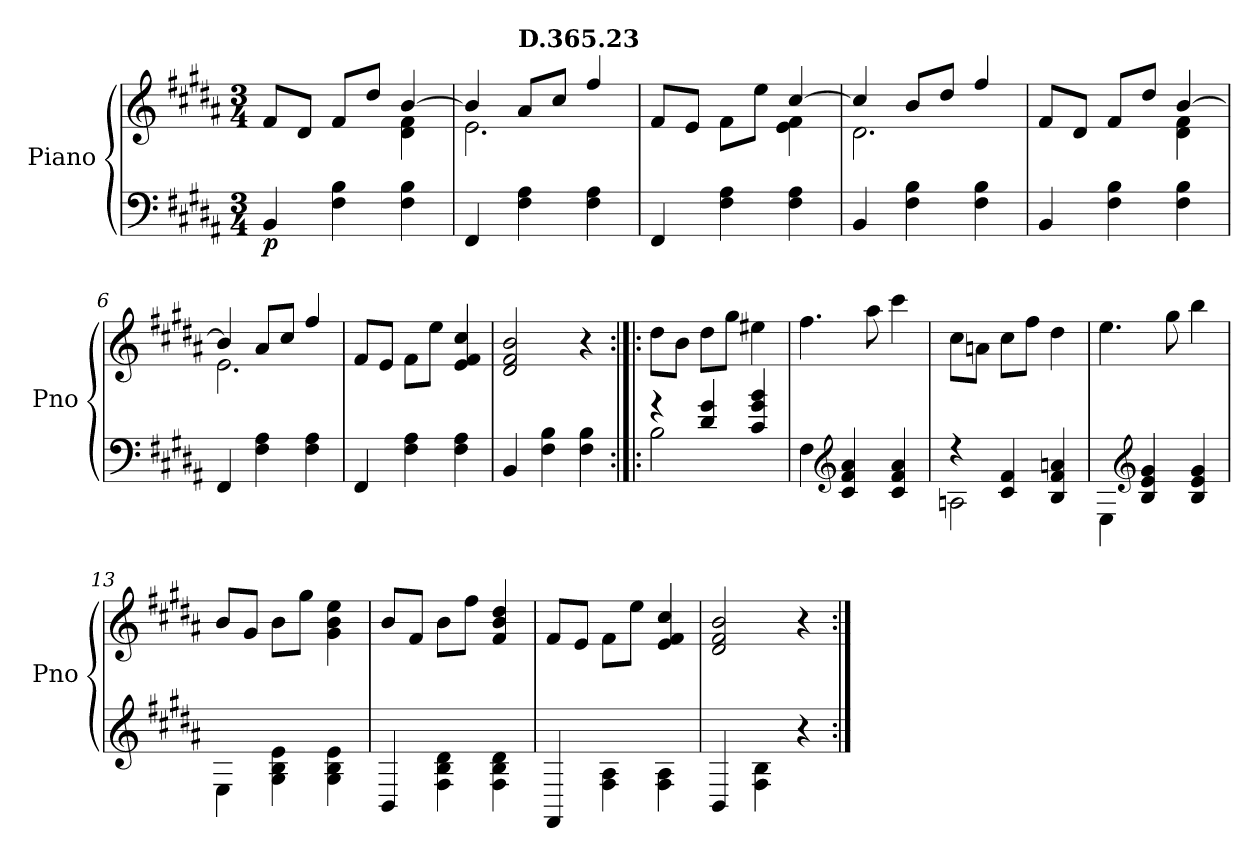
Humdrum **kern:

**kern	**kern	**dynam
*part1	*part1	*part1
*staff2	*staff1	*staff1/2
*I"Piano	*	*
*I'Pno	*	*
*clefF4	*clefG2	*
*k[f#c#g#d#a#]	*k[f#c#g#d#a#]	*
*M3/4	*M3/4	*
=1	=1	=1
*	*^	*
!	!	!	!LO:DY:b=2
4BB/	8f#/L	2ryy	p
.	8d#/J	.	.
4F#\ 4B\	8f#/L	.	.
.	8dd#/J	.	.
4F#\ 4B\	[4b/	4d#\ 4f#\	.
=2	=2	=2	=2
4FF#/	4b/]	2.e\	.
!	!LO:TX:a:B:t=D.365.23	!	!
4F#\ 4A#\	8a#/L	.	.
.	8cc#/J	.	.
4F#\ 4A#\	4ff#/	.	.
=3	=3	=3	=3
4FF#/	8f#/L	2ryy	.
.	8e/J	.	.
4F#\ 4A#\	8f#\L	.	.
.	8ee\J	.	.
4F#\ 4A#\	[4cc#/	4e\ 4f#\	.
=4	=4	=4	=4
4BB/	4cc#/]	2.d#\	.
4F#\ 4B\	8b/L	.	.
.	8dd#/J	.	.
4F#\ 4B\	4ff#/	.	.
!!LO:LB:g=z	!!
=5	=5	=5	=5
4BB/	8f#/L	2ryy	.
.	8d#/J	.	.
4F#\ 4B\	8f#/L	.	.
.	8dd#/J	.	.
4F#\ 4B\	[4b/	4d#\ 4f#\	.
=6	=6	=6	=6
4FF#/	4b/]	2.e\	.
4F#\ 4A#\	8a#/L	.	.
.	8cc#/J	.	.
4F#\ 4A#\	4ff#/	.	.
*	*v	*v	*
=7	=7	=7
4FF#/	8f#/L	.
.	8e/J	.
4F#\ 4A#\	8f#\L	.
.	8ee\J	.
4F#\ 4A#\	4e/ 4f#/ 4cc#/	.
=8	=8	=8
4BB/	2d#/ 2f#/ 2b/	.
4F#\ 4B\	.	.
4F#\ 4B\	4r	.
!!LO:LB:g=z
=9:|!|:	=9:|!|:	=9:|!|:
*^	*	*
4r	2B\	8dd#\L	.
.	.	8b\J	.
4d#/ 4g#/	.	8dd#\L	.
.	.	8gg#\J	.
4c#/ 4g#/ 4b/	4ryy	4ee#X\	.
*v	*v	*	*
=10	=10	=10
4F#\	4.ff#\	.
*clefG2	*	*
4c#/ 4f#/ 4a#/	.	.
.	8aa#\	.
4c#/ 4f#/ 4a#/	4ccc#\	.
=11	=11	=11
*^	*	*
4r	2An\	8cc#\L	.
.	.	8an\J	.
4c#/ 4f#/	.	8cc#\L	.
.	.	8ff#\J	.
4B/ 4f#/ 4an/	4ryy	4dd#\	.
*v	*v	*	*
!!LO:LB:g=z
=12	=12	=12
4E\	4.ee\	.
*clefG2	*	*
4B/ 4e/ 4g#/	.	.
.	8gg#\	.
4B/ 4e/ 4g#/	4bb\	.
=13	=13	=13
4E\	8b/L	.
.	8g#/J	.
4G#\ 4B\ 4e\	8b\L	.
.	8gg#\J	.
4G#\ 4B\ 4e\	4g#\ 4b\ 4ee\	.
=14	=14	=14
4BB/	8b/L	.
.	8f#/J	.
4F#\ 4B\ 4d#\	8b\L	.
.	8ff#\J	.
4F#\ 4B\ 4d#\	4f#/ 4b/ 4dd#/	.
=15	=15	=15
4FF#/	8f#/L	.
.	8e/J	.
4F#\ 4A#\	8f#\L	.
.	8ee\J	.
4F#\ 4A#\	4e/ 4f#/ 4cc#/	.
!!LO:LB:g=z
=16	=16	=16
4BB/	2d#/ 2f#/ 2b/	.
4F#\ 4B\	.	.
4r	4r	.
=:|!	=:|!	=:|!
*-	*-	*-
